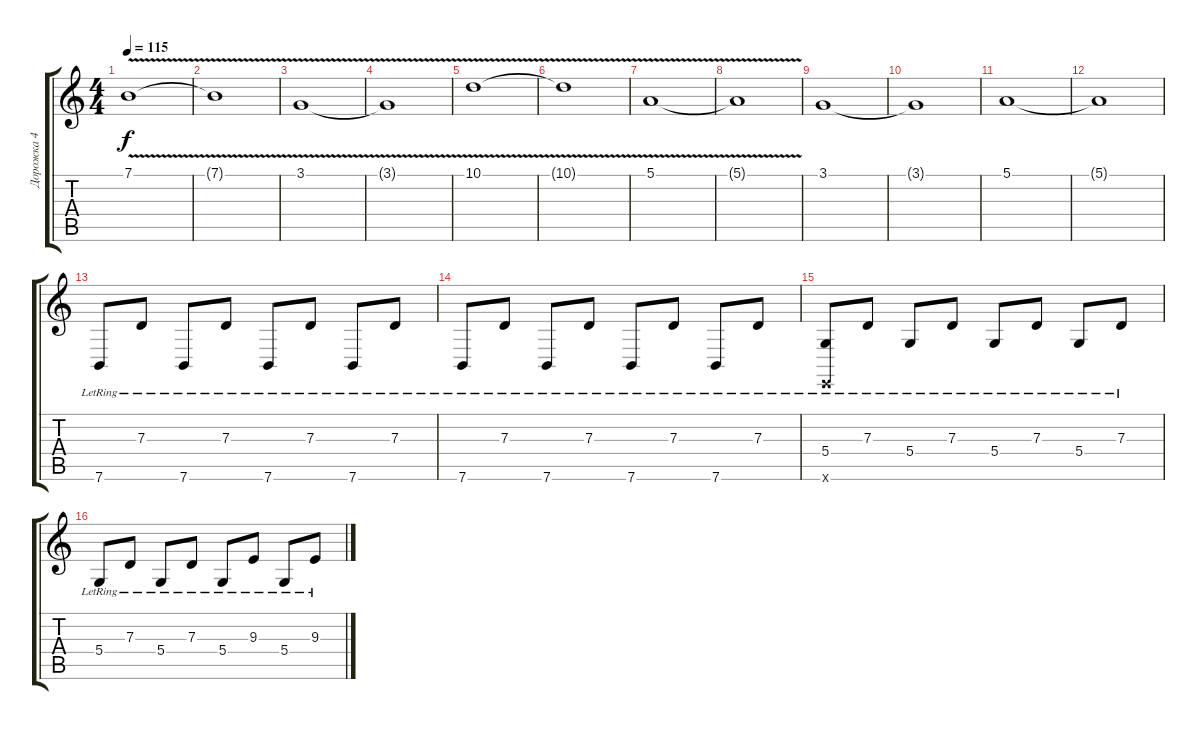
\track ("Дорожка 4" "Дорожка 4") {instrument violin}
\staff {score tabs}
\tuning (E4 B3 G3 D3 A2 E2) {hide}
\ts (4 4)
\tempo 115
\clef g2
\ks c
7.1{v}.1{dy f} |
7.1{t}.1 |
3.1{v}.1 |
3.1{t}.1 |
10.1{v}.1 |
10.1{t}.1 |
5.1{v}.1 |
5.1{t}.1 |
3.1.1 |
3.1{t}.1 |
5.1.1 |
5.1{t}.1 |
7.6{lr}.8 7.3{lr}.8 7.6{lr}.8 7.3{lr}.8 7.6{lr}.8 7.3{lr}.8 7.6{lr}.8 7.3{lr}.8 |
7.6{lr}.8 7.3{lr}.8 7.6{lr}.8 7.3{lr}.8 7.6{lr}.8 7.3{lr}.8 7.6{lr}.8 7.3{lr}.8 |
(5.4{lr} 0.6{x}).8 7.3{lr}.8 5.4{lr}.8 7.3{lr}.8 5.4{lr}.8 7.3{lr}.8 5.4{lr}.8 7.3{lr}.8 |
5.4{lr}.8 7.3{lr}.8 5.4{lr}.8 7.3{lr}.8 5.4{lr}.8 9.3{lr}.8 5.4{lr}.8 9.3{lr}.8
